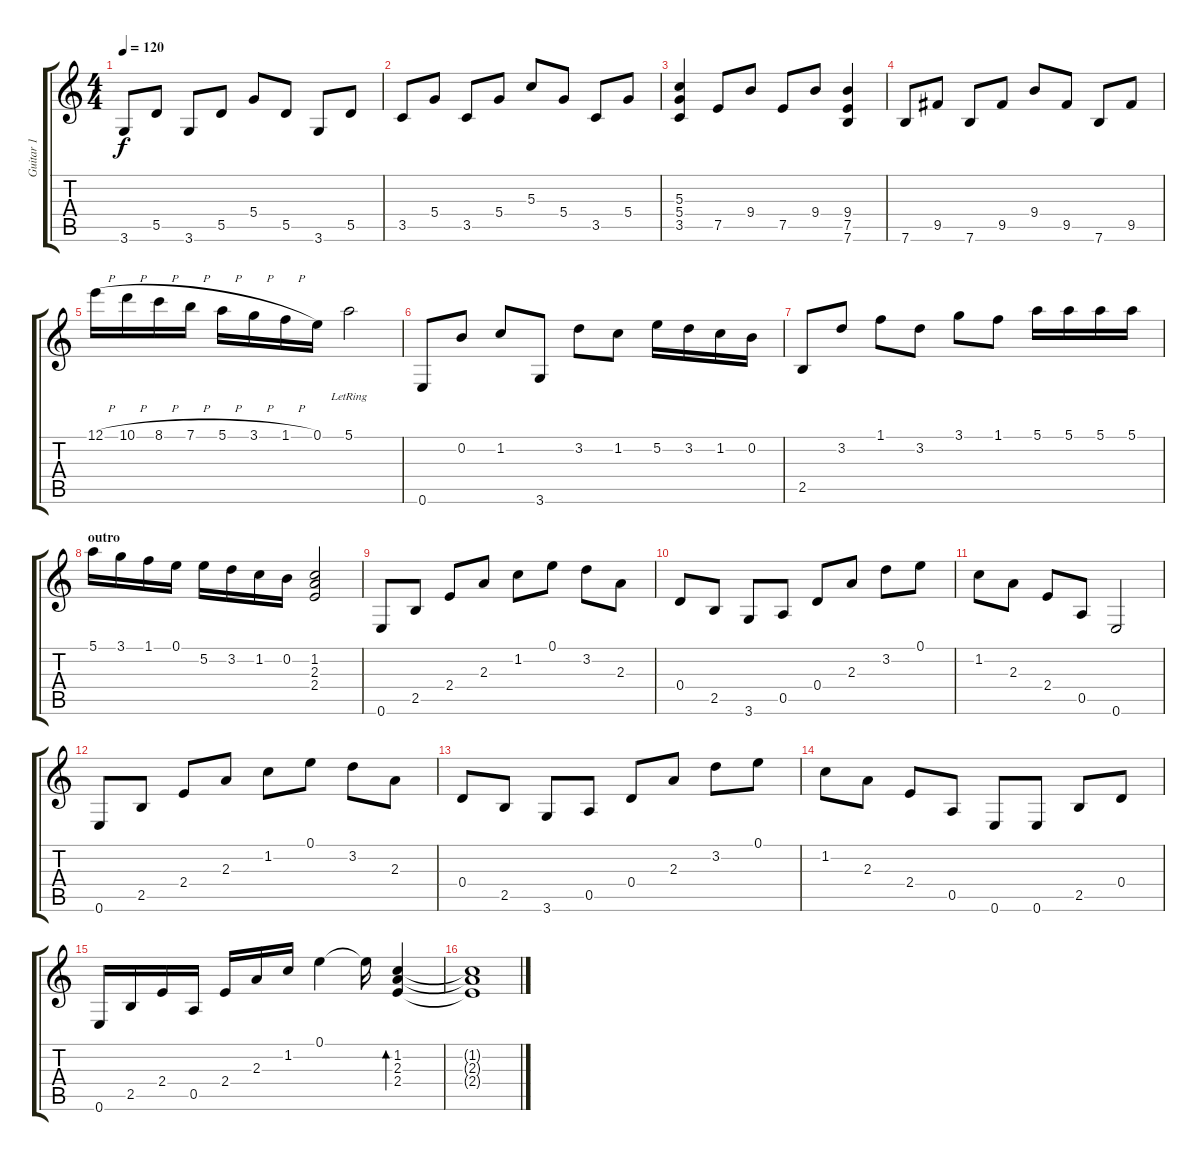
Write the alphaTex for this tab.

\track ("Guitar 1" "Guitar 1") {instrument acousticguitarnylon}
\staff {score tabs}
\tuning (E4 B3 G3 D3 A2 E2) {hide}
\ts (4 4)
\tempo 120
\clef g2
\ks c
3.6.8{dy f} 5.5.8 3.6.8 5.5.8 5.4.8 5.5.8 3.6.8 5.5.8 |
3.5.8 5.4.8 3.5.8 5.4.8 5.3.8 5.4.8 3.5.8 5.4.8 |
(5.3 5.4 3.5).4 7.5.8 9.4.8 7.5.8 9.4.8 (9.4 7.5 7.6).4 |
7.6.8 9.5.8 7.6.8 9.5.8 9.4.8 9.5.8 7.6.8 9.5.8 |
12.1{h}.16 10.1{h}.16 8.1{h}.16 7.1{h}.16 5.1{h}.16 3.1{h}.16 1.1{h}.16 0.1.16 5.1{lr}.2 |
0.6.8 0.2.8 1.2.8 3.6.8 3.2.8 1.2.8 5.2.16 3.2.16 1.2.16 0.2.16 |
2.5.8 3.2.8 1.1.8 3.2.8 3.1.8 1.1.8 5.1.16 5.1.16 5.1.16 5.1.16 |
\section ("" "outro")
5.1.16 3.1.16 1.1.16 0.1.16 5.2.16 3.2.16 1.2.16 0.2.16 (1.2 2.3 2.4).2 |
0.6.8 2.5.8 2.4.8 2.3.8 1.2.8 0.1.8 3.2.8 2.3.8 |
0.4.8 2.5.8 3.6.8 0.5.8 0.4.8 2.3.8 3.2.8 0.1.8 |
1.2.8 2.3.8 2.4.8 0.5.8 0.6.2 |
0.6.8 2.5.8 2.4.8 2.3.8 1.2.8 0.1.8 3.2.8 2.3.8 |
0.4.8 2.5.8 3.6.8 0.5.8 0.4.8 2.3.8 3.2.8 0.1.8 |
1.2.8 2.3.8 2.4.8 0.5.8 0.6.8 0.6.8 2.5.8 0.4.8 |
0.6.16 2.5.16 2.4.16 0.5.16 2.4.16 2.3.16 1.2.16 0.1.4 0.1{t}.16 (1.2 2.3 2.4).4{bd 480} |
(1.2{t} 2.3{t} 2.4{t}).1
